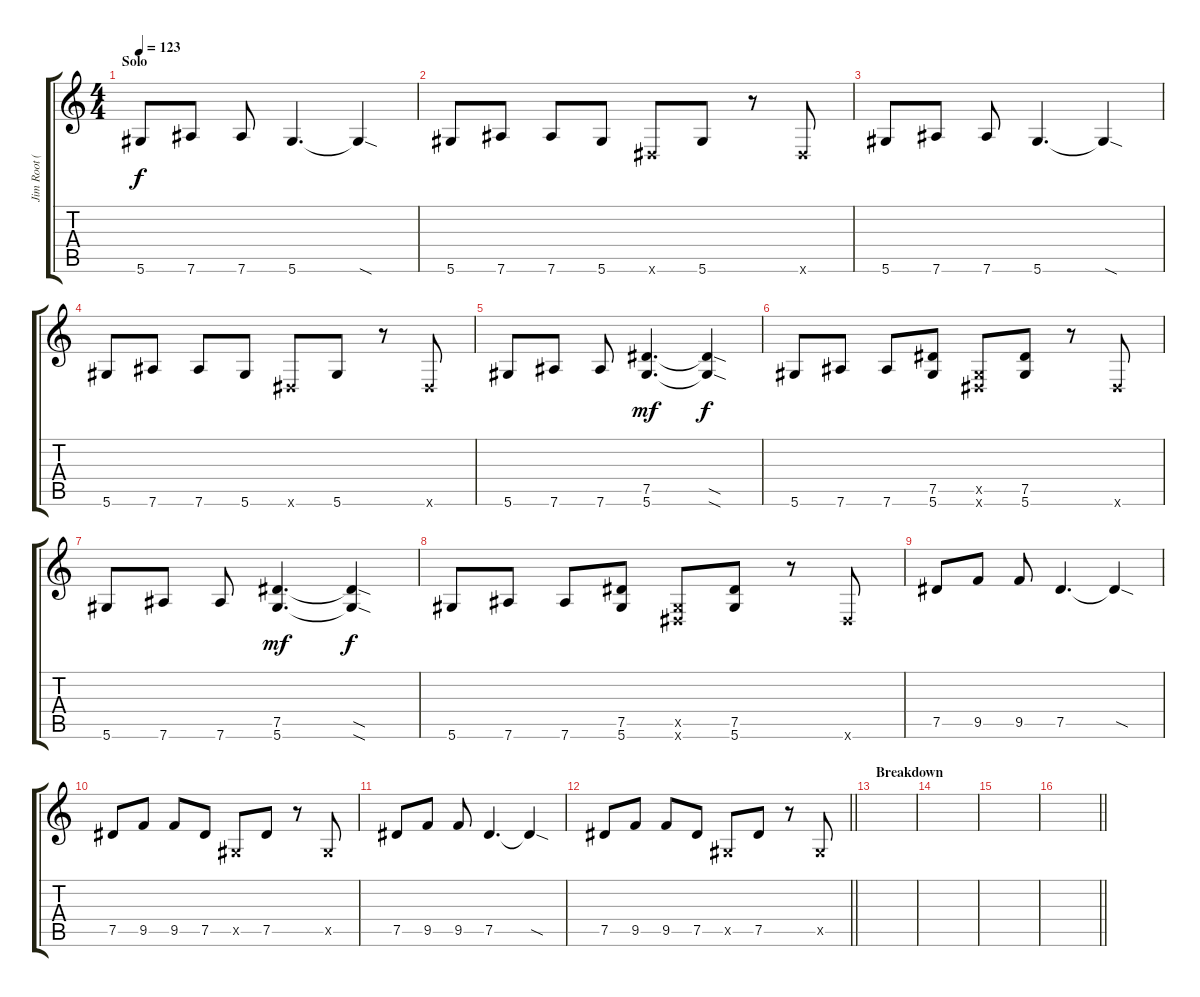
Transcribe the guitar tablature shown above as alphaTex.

\track ("Jim Root (Rythmic Guitar)" "Jim Root (") {instrument overdrivenguitar}
\staff {score tabs}
\tuning (Eb4 Bb3 Gb3 Db3 Ab2 Eb2) {hide}
\ts (4 4)
\section ("" "Solo")
\tempo 123
\clef g2
\ks c
5.6.8{dy f} 7.6.8 7.6.8 5.6.4{d} 5.6{sod t}.4 |
5.6.8 7.6.8 7.6.8 5.6.8 0.6{x}.8 5.6.8 r.8 0.6{x}.8 |
5.6.8 7.6.8 7.6.8 5.6.4{d} 5.6{sod t}.4 |
5.6.8 7.6.8 7.6.8 5.6.8 0.6{x}.8 5.6.8 r.8 0.6{x}.8 |
5.6.8 7.6.8 7.6.8 (7.5 5.6).4{d dy mf} (7.5{sod t} 5.6{sod t}).4{dy f} |
5.6.8 7.6.8 7.6.8 (7.5 5.6).8 (0.5{x} 0.6{x}).8 (7.5 5.6).8 r.8 0.6{x}.8 |
5.6.8 7.6.8 7.6.8 (7.5 5.6).4{d dy mf} (7.5{sod t} 5.6{sod t}).4{dy f} |
5.6.8 7.6.8 7.6.8 (7.5 5.6).8 (0.5{x} 0.6{x}).8 (7.5 5.6).8 r.8 0.6{x}.8 |
7.5.8 9.5.8 9.5.8 7.5.4{d} 7.5{sod t}.4 |
7.5.8 9.5.8 9.5.8 7.5.8 0.5{x}.8 7.5.8 r.8 0.5{x}.8 |
7.5.8 9.5.8 9.5.8 7.5.4{d} 7.5{sod t}.4 |
\barLineRight lightlight
7.5.8 9.5.8 9.5.8 7.5.8 0.5{x}.8 7.5.8 r.8 0.5{x}.8 |
\section ("" "Breakdown")
|
|
|
\barLineRight lightlight
